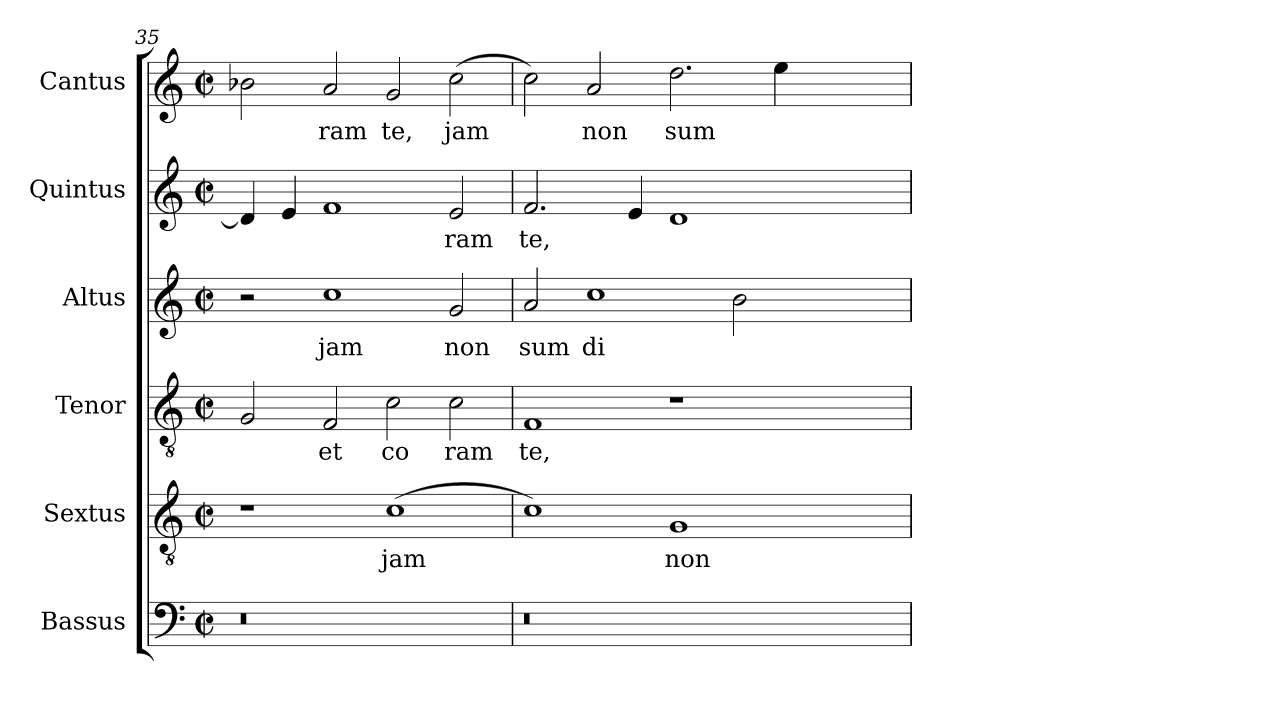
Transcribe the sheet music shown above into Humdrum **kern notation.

**kern	**kern	**text	**kern	**text	**kern	**text	**kern	**text	**kern	**text
*part6	*part5	*part5	*part4	*part4	*part3	*part3	*part2	*part2	*part1	*part1
*staff6	*staff5	*staff5	*staff4	*staff4	*staff3	*staff3	*staff2	*staff2	*staff1	*staff1
*I"Bassus	*I"Sextus	*	*I"Tenor	*	*I"Altus	*	*I"Quintus	*	*I"Cantus	*
*clefF4	*clefGv2	*	*clefGv2	*	*clefG2	*	*clefG2	*	*clefG2	*
*M2/2	*M2/2	*	*M2/2	*	*M2/2	*	*M2/2	*	*M2/2	*
*met(c|)	*met(c|)	*	*met(c|)	*	*met(c|)	*	*met(c|)	*	*met(c|)	*
=35	=35	=35	=35	=35	=35	=35	=35	=35	=35	=35
0r	1r	.	2G/	.	2r	.	4d/]	.	2b-X\	.
.	.	.	.	.	.	.	4e/	.	.	.
!	!	!	!	!LO:LY:b:cj	!	!LO:LY:b:cj	!	!	!	!LO:LY:b:cj
.	.	.	2F/	et	1cc	jam	1f	.	2a/	ram
!	!	!LO:LY:b	!	!LO:LY:b:cj	!	!	!	!	!	!LO:LY:b:cj
.	(>1c	jam	2c\	co	.	.	.	.	2g/	te,
!	!	!	!	!LO:LY:b:cj	!	!LO:LY:b:cj	!	!LO:LY:b:cj	!	!LO:LY:b
.	.	.	2c\	ram	2g/	non	2e/	ram	(>2cc\	jam
=36	=36	=36	=36	=36	=36	=36	=36	=36	=36	=36
!	!	!	!	!LO:LY:b:cj	!	!LO:LY:b:cj	!	!LO:LY:b:cj	!	!
0r	1c)	.	1F	te,	2a/	sum	2.f/	te,	2cc\)	.
!	!	!	!	!	!	!LO:LY:b:cj	!	!	!	!LO:LY:b:cj
.	.	.	.	.	1cc	di	.	.	2a/	non
.	.	.	.	.	.	.	4e/	.	.	.
!	!	!LO:LY:b	!LO:N:vis=1	!	!	!	!	!	!	!LO:LY:b
.	1G	non	0r	.	.	.	1d	.	2.dd\	sum
.	.	.	.	.	2b\	.	.	.	.	.
.	.	.	.	.	.	.	.	.	4ee\	.
1ryy	1ryy	.	.	.	1ryy	.	1ryy	.	1ryy	.
=	=	=	=	=	=	=	=	=	=	=
*-	*-	*-	*-	*-	*-	*-	*-	*-	*-	*-
